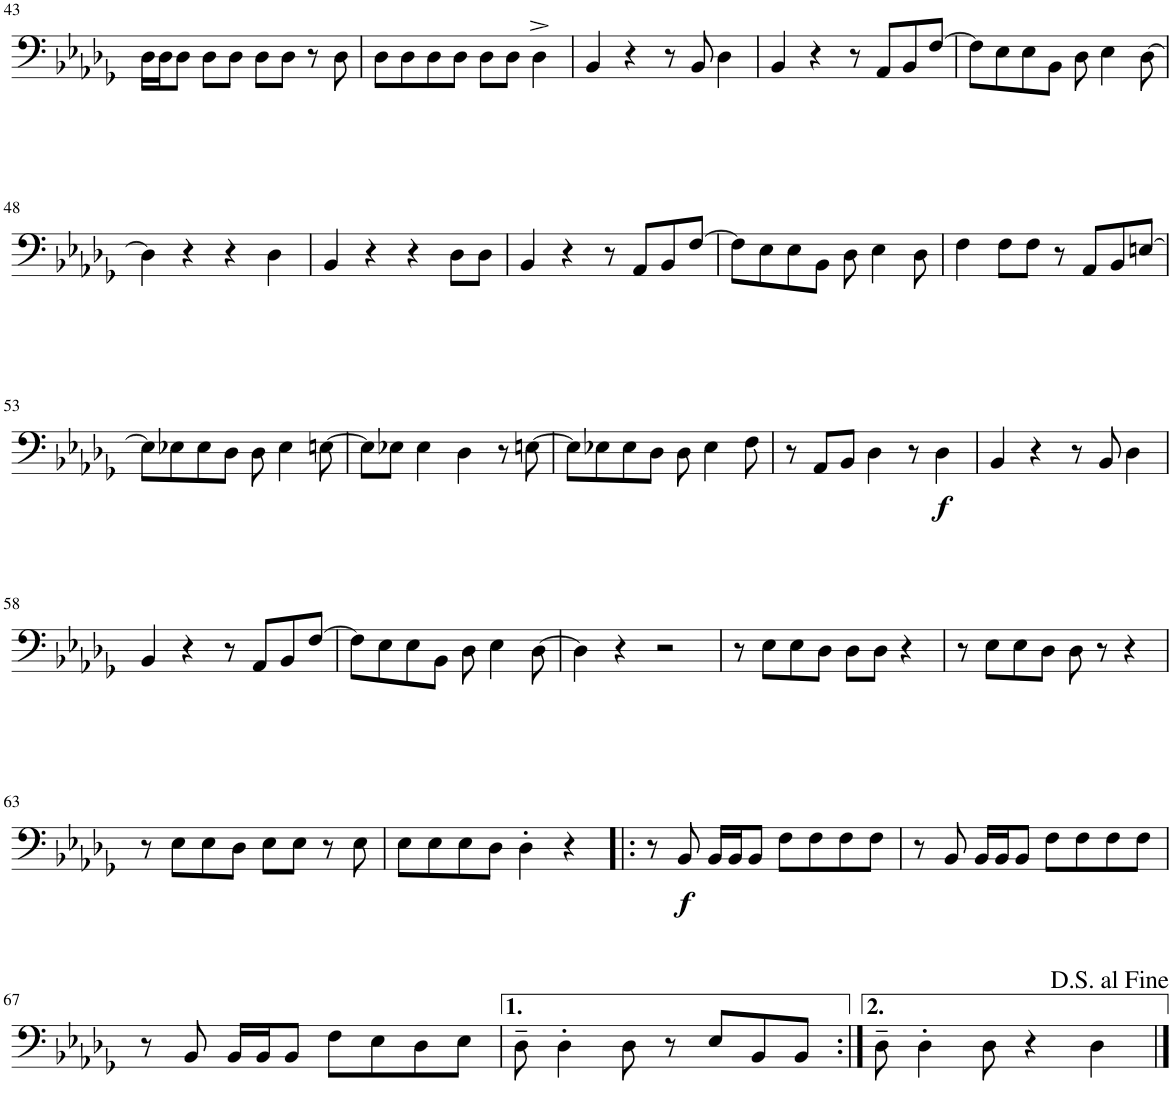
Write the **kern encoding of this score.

**kern	**dynam
*part1	*part1
*staff1	*staff1
*I"Tenor Trombone	*
*I'T. Trb.	*
!!LO:PB:g=z
*clefF4	*
*k[b-e-a-d-g-]	*
*M4/4	*
=43	=43
16D-\LL	.
16D-\J	.
8D-\J	.
8D-\L	.
8D-\J	.
8D-\L	.
8D-\J	.
8r	.
8D-\	.
=44	=44
8D-\L	.
8D-\	.
8D-\	.
8D-\J	.
8D-\L	.
8D-\J	.
4D-^\	.
=45	=45
4BB-/	.
4r	.
8r	.
8BB-/	.
4D-\	.
=46	=46
4BB-/	.
4r	.
8r	.
8AA-/L	.
8BB-/	.
[8F/J	.
=47	=47
8F\L]	.
8E-\	.
8E-\	.
8BB-\J	.
8D-\	.
4E-\	.
[8D-\	.
!!LO:LB:g=z
=48	=48
4D-\]	.
4r	.
4r	.
4D-\	.
=49	=49
4BB-/	.
4r	.
4r	.
8D-\L	.
8D-\J	.
=50	=50
4BB-/	.
4r	.
8r	.
8AA-/L	.
8BB-/	.
[8F/J	.
=51	=51
8F\L]	.
8E-\	.
8E-\	.
8BB-\J	.
8D-\	.
4E-\	.
8D-\	.
=52	=52
4F\	.
8F\L	.
8F\J	.
8r	.
8AA-/L	.
8BB-/	.
[8En/J	.
!!LO:LB:g=z
=53	=53
8E\L]	.
8E-X\	.
8E-\	.
8D-\J	.
8D-\	.
4E-\	.
[8En\	.
=54	=54
8E\L]	.
8E-X\J	.
4E-\	.
4D-\	.
8r	.
[8En\	.
=55	=55
8E\L]	.
8E-X\	.
8E-\	.
8D-\J	.
8D-\	.
4E-\	.
8F\	.
=56	=56
8r	.
8AA-/L	.
8BB-/J	.
4D-\	.
8r	.
!	!LO:DY:b
4D-\	f
=57	=57
4BB-/	.
4r	.
8r	.
8BB-/	.
4D-\	.
!!LO:LB:g=z
=58	=58
4BB-/	.
4r	.
8r	.
8AA-/L	.
8BB-/	.
[8F/J	.
=59	=59
8F\L]	.
8E-\	.
8E-\	.
8BB-\J	.
8D-\	.
4E-\	.
[8D-\	.
=60	=60
4D-\]	.
4r	.
2r	.
=61	=61
8r	.
8E-\L	.
8E-\	.
8D-\J	.
8D-\L	.
8D-\J	.
4r	.
=62	=62
8r	.
8E-\L	.
8E-\	.
8D-\J	.
8D-\	.
8r	.
4r	.
!!LO:LB:g=z
=63	=63
8r	.
8E-\L	.
8E-\	.
8D-\J	.
8E-\L	.
8E-\J	.
8r	.
8E-\	.
=64	=64
8E-\L	.
8E-\	.
8E-\	.
8D-\J	.
4D-'\	.
4r	.
=65!|:	=65!|:
8r	.
!	!LO:DY:b
8BB-/	f
16BB-/LL	.
16BB-/J	.
8BB-/J	.
8F\L	.
8F\	.
8F\	.
8F\J	.
=66	=66
8r	.
8BB-/	.
16BB-/LL	.
16BB-/J	.
8BB-/J	.
8F\L	.
8F\	.
8F\	.
8F\J	.
!!LO:LB:g=z
=67	=67
8r	.
8BB-/	.
16BB-/LL	.
16BB-/J	.
8BB-/J	.
8F\L	.
8E-\	.
8D-\	.
8E-\J	.
=68	=68
8D-~\	.
4D-'\	.
8D-\	.
8r	.
8E-/L	.
8BB-/	.
8BB-/J	.
=69:|!	=69:|!
8D-~\	.
4D-'\	.
8D-\	.
4r	.
4D-\	.
==	==
*-	*-
